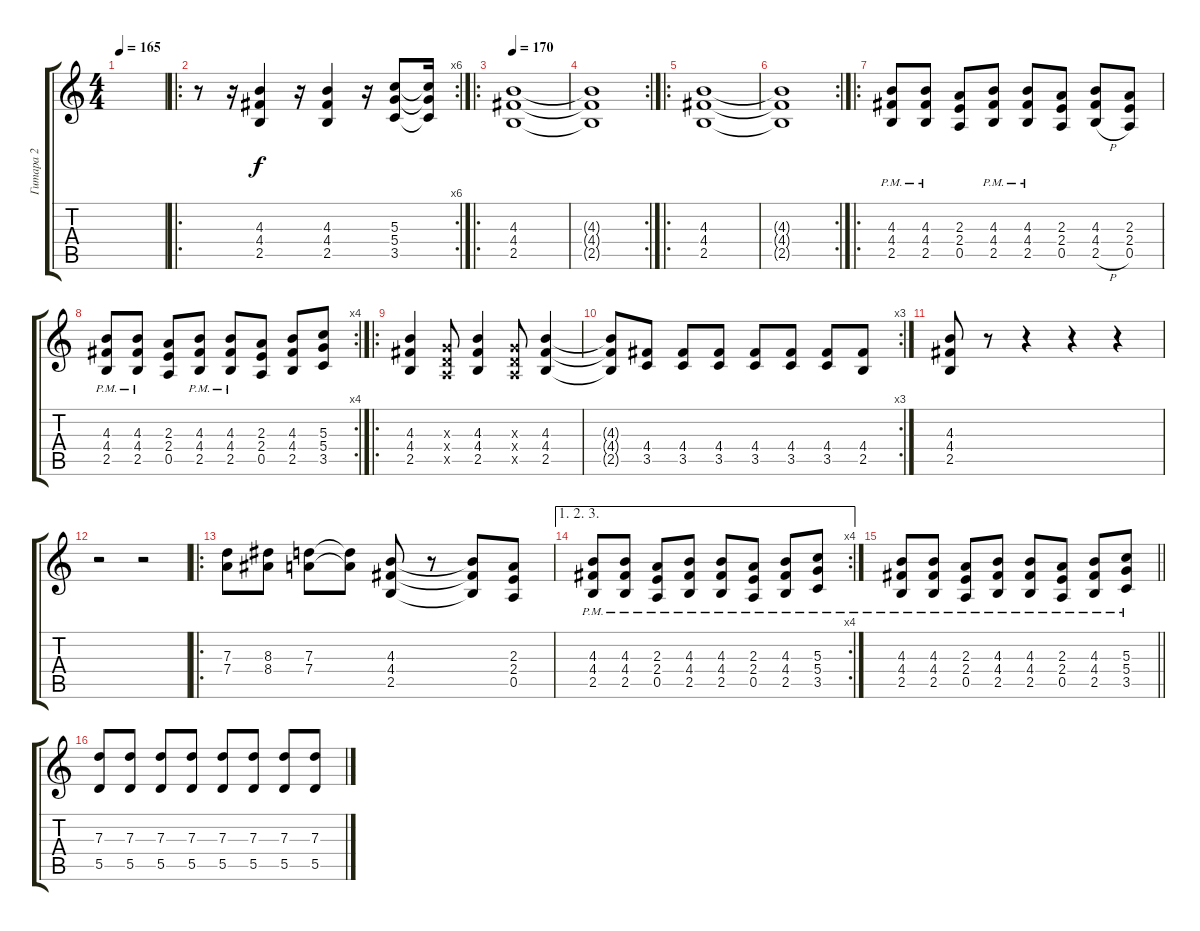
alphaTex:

\track ("Гитара 2" "Гитара 2") {instrument overdrivenguitar}
\staff {score tabs}
\tuning (E4 B3 G3 D3 A2 E2) {hide}
\ts (4 4)
\tempo 165
\tempo 95
\tempo 165
\clef g2
\ks c
|
\ro
\rc 6
r.8 r.16 (4.3 4.4 2.5).4 r.16 (4.3 4.4 2.5).4 r.16 (5.3 5.4 3.5).8 (5.3{t} 5.4{t} 3.5{t}).16 |
\ro
\tempo 170
(4.3 4.4 2.5).1 |
\rc 2
(4.3{t} 4.4{t} 2.5{t}).1 |
\ro
(4.3 4.4 2.5).1 |
\rc 2
(4.3{t} 4.4{t} 2.5{t}).1 |
\ro
(4.3 4.4 2.5{pm}).8 (4.3 4.4 2.5{pm}).8 (2.3 2.4 0.5).8 (4.3 4.4 2.5{pm}).8 (4.3 4.4 2.5{pm}).8 (2.3 2.4 0.5).8 (4.3 4.4 2.5{h}).8 (2.3 2.4 0.5).8 |
\rc 4
(4.3 4.4 2.5{pm}).8 (4.3 4.4 2.5{pm}).8 (2.3 2.4 0.5).8 (4.3 4.4 2.5{pm}).8 (4.3 4.4 2.5{pm}).8 (2.3 2.4 0.5).8 (4.3 4.4 2.5).8 (5.3 5.4 3.5).8 |
\ro
(4.3 4.4 2.5).4 (0.3{x} 0.4{x} 0.5{x}).8 (4.3 4.4 2.5).4 (0.3{x} 0.4{x} 0.5{x}).8 (4.3 4.4 2.5).4 |
\rc 3
(4.3{t} 4.4{t} 2.5{t}).8 (4.4 3.5).8 (4.4 3.5).8 (4.4 3.5).8 (4.4 3.5).8 (4.4 3.5).8 (4.4 3.5).8 (4.4 2.5).8 |
(4.3 4.4 2.5).8 r.8 r.4 r.4 r.4 |
r.2 r.2 |
\ro
(7.3 7.4).8 (8.3 8.4).8 (7.3 7.4).8 (7.3{t} 7.4{t}).8 (4.3 4.4 2.5).8 r.8 (4.3{t} 4.4{t} 2.5{t}).8 (2.3 2.4 0.5).8 |
\ae (1 2 3)
\rc 4
(4.3 4.4 2.5{pm}).8 (4.3 4.4 2.5{pm}).8 (2.3{pm} 2.4 0.5).8 (4.3 4.4 2.5{pm}).8 (4.3 4.4 2.5{pm}).8 (2.3{pm} 2.4 0.5).8 (4.3{pm} 4.4 2.5).8 (5.3{pm} 5.4 3.5).8 |
\barLineRight lightlight
(4.3 4.4 2.5{pm}).8 (4.3 4.4 2.5{pm}).8 (2.3{pm} 2.4 0.5).8 (4.3 4.4 2.5{pm}).8 (4.3 4.4 2.5{pm}).8 (2.3{pm} 2.4 0.5).8 (4.3{pm} 4.4 2.5).8 (5.3{pm} 5.4 3.5).8 |
(7.3 5.5).8 (7.3 5.5).8 (7.3 5.5).8 (7.3 5.5).8 (7.3 5.5).8 (7.3 5.5).8 (7.3 5.5).8 (7.3 5.5).8
